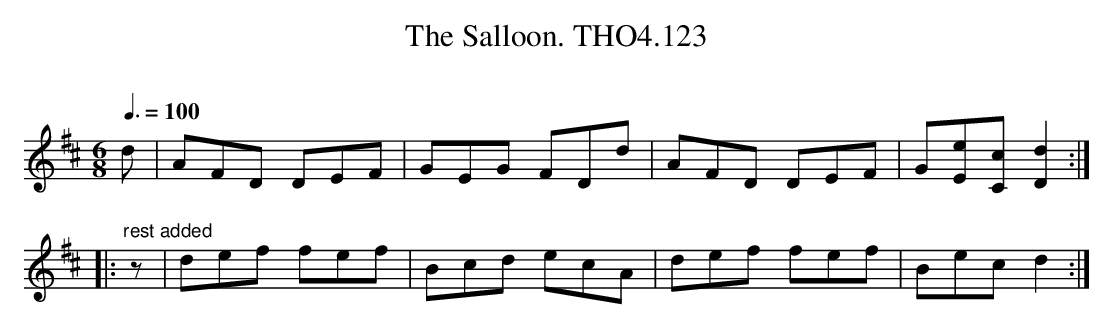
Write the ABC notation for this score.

X:1
T:Salloon. THO4.123, The
O:
M:6/8
L:1/8
Q:3/8=100
K:D
d|AFD DEF|GEG FDd|AFD DEF|G[eE][cC] [d2D2]:|
|:"rest added"z|def fef|Bcd ecA|def fef|Bec d2:|
